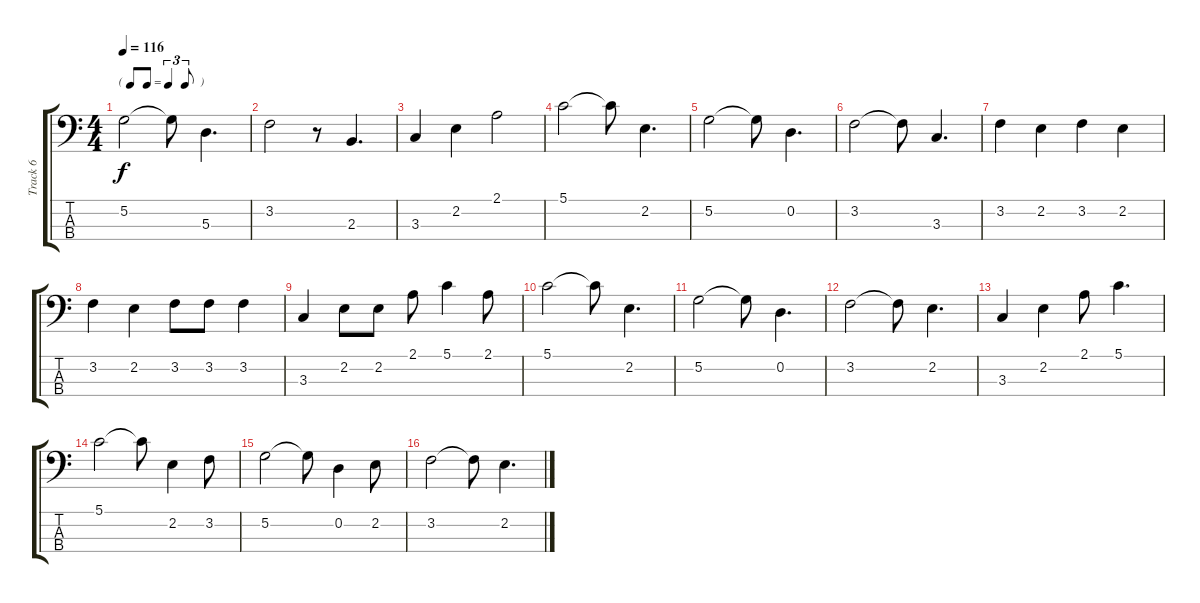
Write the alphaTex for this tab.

\track ("Track 6" "Track 6") {instrument electricbassfinger}
\staff {score tabs}
\tuning (G2 D2 A1 E1) {hide}
\ts (4 4)
\tf triplet8th
\tempo 116
\clef f4
\ks c
5.2.2{dy f} 5.2{t}.8 5.3.4{d} |
3.2.2 r.8 2.3.4{d} |
3.3.4 2.2.4 2.1.2 |
5.1.2 5.1{t}.8 2.2.4{d} |
5.2.2 5.2{t}.8 0.2.4{d} |
3.2.2 3.2{t}.8 3.3.4{d} |
3.2.4 2.2.4 3.2.4 2.2.4 |
3.2.4 2.2.4 3.2.8 3.2.8 3.2.4 |
3.3.4 2.2.8 2.2.8 2.1.8 5.1.4 2.1.8 |
5.1.2 5.1{t}.8 2.2.4{d} |
5.2.2 5.2{t}.8 0.2.4{d} |
3.2.2 3.2{t}.8 2.2.4{d} |
3.3.4 2.2.4 2.1.8 5.1.4{d} |
5.1.2 5.1{t}.8 2.2.4 3.2.8 |
5.2.2 5.2{t}.8 0.2.4 2.2.8 |
3.2.2 3.2{t}.8 2.2.4{d}
